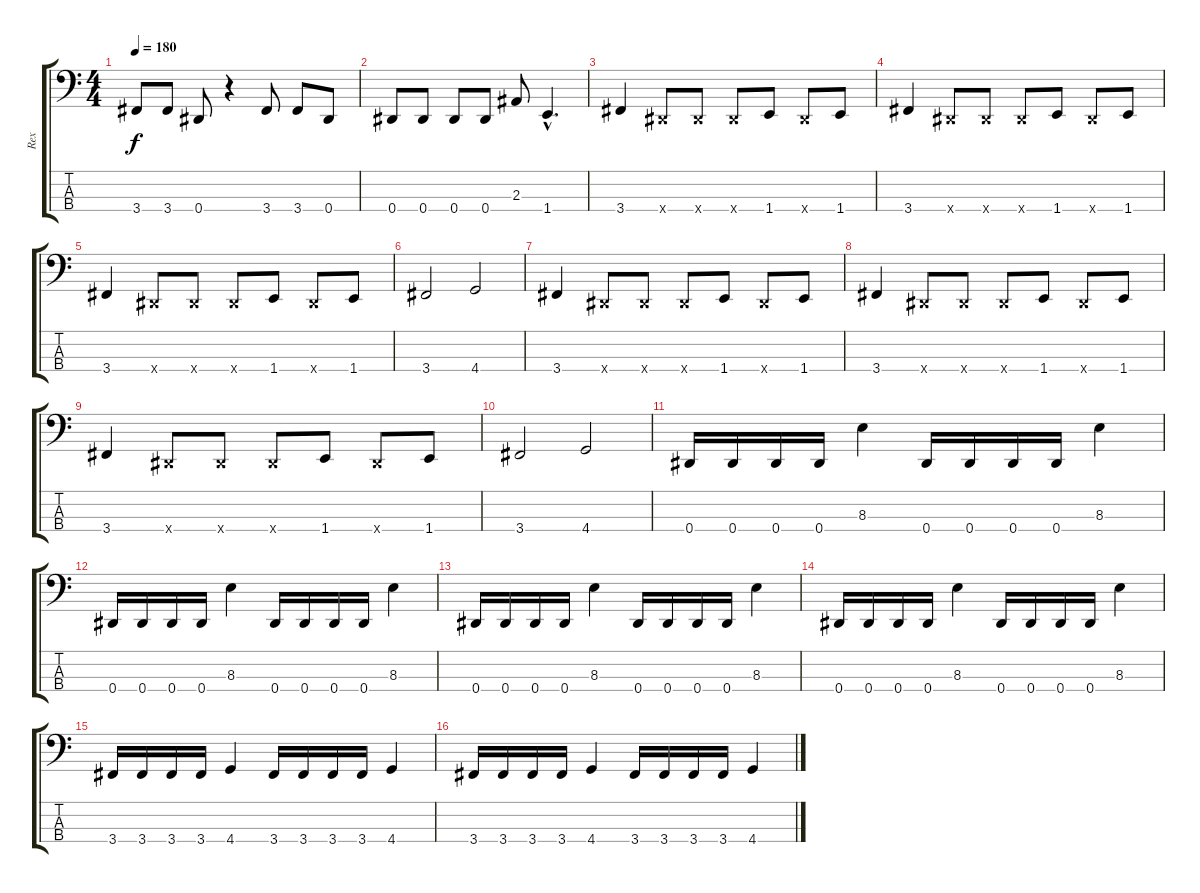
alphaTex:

\track ("Rex" "Rex") {instrument electricbasspick}
\staff {score tabs}
\tuning (Gb2 Db2 Ab1 Eb1) {hide}
\ts (4 4)
\tempo 180
\clef f4
\ks c
3.4.8{dy f} 3.4.8 0.4.8 r.4 3.4.8 3.4.8 0.4.8 |
0.4.8 0.4.8 0.4.8 0.4.8 2.3.8 1.4{hac}.4{d} |
3.4.4 0.4{x}.8 0.4{x}.8 0.4{x}.8 1.4.8 0.4{x}.8 1.4.8 |
3.4.4 0.4{x}.8 0.4{x}.8 0.4{x}.8 1.4.8 0.4{x}.8 1.4.8 |
3.4.4 0.4{x}.8 0.4{x}.8 0.4{x}.8 1.4.8 0.4{x}.8 1.4.8 |
3.4.2 4.4.2 |
3.4.4 0.4{x}.8 0.4{x}.8 0.4{x}.8 1.4.8 0.4{x}.8 1.4.8 |
3.4.4 0.4{x}.8 0.4{x}.8 0.4{x}.8 1.4.8 0.4{x}.8 1.4.8 |
3.4.4 0.4{x}.8 0.4{x}.8 0.4{x}.8 1.4.8 0.4{x}.8 1.4.8 |
3.4.2 4.4.2 |
0.4.16 0.4.16 0.4.16 0.4.16 8.3.4 0.4.16 0.4.16 0.4.16 0.4.16 8.3.4 |
0.4.16 0.4.16 0.4.16 0.4.16 8.3.4 0.4.16 0.4.16 0.4.16 0.4.16 8.3.4 |
0.4.16 0.4.16 0.4.16 0.4.16 8.3.4 0.4.16 0.4.16 0.4.16 0.4.16 8.3.4 |
0.4.16 0.4.16 0.4.16 0.4.16 8.3.4 0.4.16 0.4.16 0.4.16 0.4.16 8.3.4 |
3.4.16 3.4.16 3.4.16 3.4.16 4.4.4 3.4.16 3.4.16 3.4.16 3.4.16 4.4.4 |
3.4.16 3.4.16 3.4.16 3.4.16 4.4.4 3.4.16 3.4.16 3.4.16 3.4.16 4.4.4
